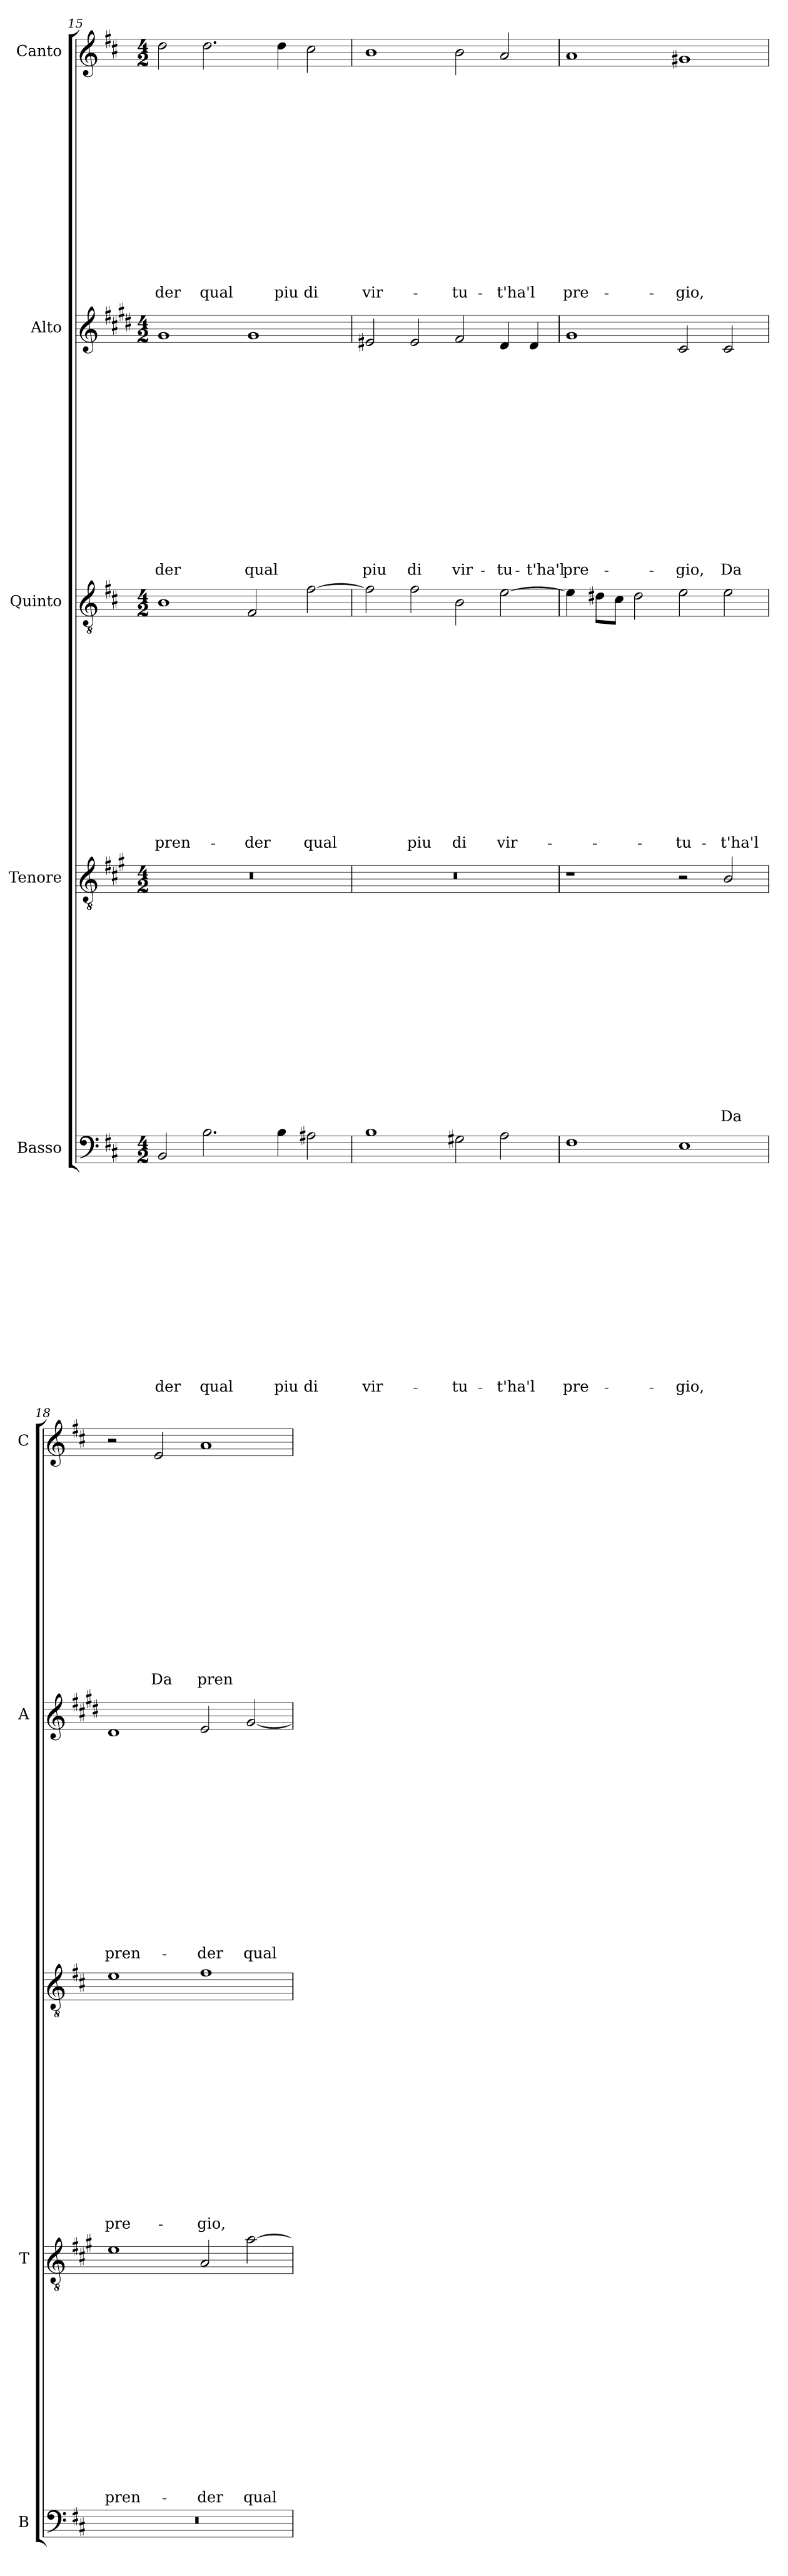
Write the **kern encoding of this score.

**kern	**text	**text	**text	**text	**text	**text	**text	**text	**text	**text	**text	**text	**text	**text	**text	**kern	**text	**text	**text	**text	**text	**text	**text	**text	**text	**text	**text	**text	**text	**text	**text	**kern	**text	**text	**text	**text	**text	**text	**text	**text	**text	**text	**text	**text	**text	**text	**text	**kern	**text	**text	**text	**text	**text	**text	**text	**text	**text	**text	**text	**text	**text	**text	**text	**kern	**text	**text	**text	**text	**text	**text	**text	**text	**text	**text	**text	**text	**text	**text	**text
*part5	*part5	*part5	*part5	*part5	*part5	*part5	*part5	*part5	*part5	*part5	*part5	*part5	*part5	*part5	*part5	*part4	*part4	*part4	*part4	*part4	*part4	*part4	*part4	*part4	*part4	*part4	*part4	*part4	*part4	*part4	*part4	*part3	*part3	*part3	*part3	*part3	*part3	*part3	*part3	*part3	*part3	*part3	*part3	*part3	*part3	*part3	*part3	*part2	*part2	*part2	*part2	*part2	*part2	*part2	*part2	*part2	*part2	*part2	*part2	*part2	*part2	*part2	*part2	*part1	*part1	*part1	*part1	*part1	*part1	*part1	*part1	*part1	*part1	*part1	*part1	*part1	*part1	*part1	*part1
*staff5	*staff5	*staff5	*staff5	*staff5	*staff5	*staff5	*staff5	*staff5	*staff5	*staff5	*staff5	*staff5	*staff5	*staff5	*staff5	*staff4	*staff4	*staff4	*staff4	*staff4	*staff4	*staff4	*staff4	*staff4	*staff4	*staff4	*staff4	*staff4	*staff4	*staff4	*staff4	*staff3	*staff3	*staff3	*staff3	*staff3	*staff3	*staff3	*staff3	*staff3	*staff3	*staff3	*staff3	*staff3	*staff3	*staff3	*staff3	*staff2	*staff2	*staff2	*staff2	*staff2	*staff2	*staff2	*staff2	*staff2	*staff2	*staff2	*staff2	*staff2	*staff2	*staff2	*staff2	*staff1	*staff1	*staff1	*staff1	*staff1	*staff1	*staff1	*staff1	*staff1	*staff1	*staff1	*staff1	*staff1	*staff1	*staff1	*staff1
*I"Basso	*	*	*	*	*	*	*	*	*	*	*	*	*	*	*	*I"Tenore	*	*	*	*	*	*	*	*	*	*	*	*	*	*	*	*I"Quinto	*	*	*	*	*	*	*	*	*	*	*	*	*	*	*	*I"Alto	*	*	*	*	*	*	*	*	*	*	*	*	*	*	*	*I"Canto	*	*	*	*	*	*	*	*	*	*	*	*	*	*	*
*I'B	*	*	*	*	*	*	*	*	*	*	*	*	*	*	*	*I'T	*	*	*	*	*	*	*	*	*	*	*	*	*	*	*	*	*	*	*	*	*	*	*	*	*	*	*	*	*	*	*	*I'A	*	*	*	*	*	*	*	*	*	*	*	*	*	*	*	*I'C	*	*	*	*	*	*	*	*	*	*	*	*	*	*	*
*clefF4	*	*	*	*	*	*	*	*	*	*	*	*	*	*	*	*clefGv2	*	*	*	*	*	*	*	*	*	*	*	*	*	*	*	*clefGv2	*	*	*	*	*	*	*	*	*	*	*	*	*	*	*	*clefG2	*	*	*	*	*	*	*	*	*	*	*	*	*	*	*	*clefG2	*	*	*	*	*	*	*	*	*	*	*	*	*	*	*
*	*	*	*	*	*	*	*	*	*	*	*	*	*	*	*	*ITrd4c7	*	*	*	*	*	*	*	*	*	*	*	*	*	*	*	*	*	*	*	*	*	*	*	*	*	*	*	*	*	*	*	*ITrd1c2	*	*	*	*	*	*	*	*	*	*	*	*	*	*	*	*	*	*	*	*	*	*	*	*	*	*	*	*	*	*	*
*k[f#c#]	*	*	*	*	*	*	*	*	*	*	*	*	*	*	*	*k[f#c#]	*	*	*	*	*	*	*	*	*	*	*	*	*	*	*	*k[f#c#]	*	*	*	*	*	*	*	*	*	*	*	*	*	*	*	*k[f#c#]	*	*	*	*	*	*	*	*	*	*	*	*	*	*	*	*k[f#c#]	*	*	*	*	*	*	*	*	*	*	*	*	*	*	*
*D:	*	*	*	*	*	*	*	*	*	*	*	*	*	*	*	*D:	*	*	*	*	*	*	*	*	*	*	*	*	*	*	*	*D:	*	*	*	*	*	*	*	*	*	*	*	*	*	*	*	*D:	*	*	*	*	*	*	*	*	*	*	*	*	*	*	*	*D:	*	*	*	*	*	*	*	*	*	*	*	*	*	*	*
*M4/2	*	*	*	*	*	*	*	*	*	*	*	*	*	*	*	*M4/2	*	*	*	*	*	*	*	*	*	*	*	*	*	*	*	*M4/2	*	*	*	*	*	*	*	*	*	*	*	*	*	*	*	*M4/2	*	*	*	*	*	*	*	*	*	*	*	*	*	*	*	*M4/2	*	*	*	*	*	*	*	*	*	*	*	*	*	*	*
=15	=15	=15	=15	=15	=15	=15	=15	=15	=15	=15	=15	=15	=15	=15	=15	=15	=15	=15	=15	=15	=15	=15	=15	=15	=15	=15	=15	=15	=15	=15	=15	=15	=15	=15	=15	=15	=15	=15	=15	=15	=15	=15	=15	=15	=15	=15	=15	=15	=15	=15	=15	=15	=15	=15	=15	=15	=15	=15	=15	=15	=15	=15	=15	=15	=15	=15	=15	=15	=15	=15	=15	=15	=15	=15	=15	=15	=15	=15	=15
!	!	!	!	!	!	!	!	!	!	!	!	!	!	!	!LO:LY:b	!	!	!	!	!	!	!	!	!	!	!	!	!	!	!	!	!	!	!	!	!	!	!	!	!	!	!	!	!	!	!	!LO:LY:b	!	!	!	!	!	!	!	!	!	!	!	!	!	!	!	!LO:LY:b	!	!	!	!	!	!	!	!	!	!	!	!	!	!	!	!LO:LY:b
2BB/	.	.	.	.	.	.	.	.	.	.	.	.	.	.	-der	0r	.	.	.	.	.	.	.	.	.	.	.	.	.	.	.	1B	.	.	.	.	.	.	.	.	.	.	.	.	.	.	pren-	1f#	.	.	.	.	.	.	.	.	.	.	.	.	.	.	-der	2dd\	.	.	.	.	.	.	.	.	.	.	.	.	.	.	-der
!	!	!	!	!	!	!	!	!	!	!	!	!	!	!	!LO:LY:b	!	!	!	!	!	!	!	!	!	!	!	!	!	!	!	!	!	!	!	!	!	!	!	!	!	!	!	!	!	!	!	!	!	!	!	!	!	!	!	!	!	!	!	!	!	!	!	!	!	!	!	!	!	!	!	!	!	!	!	!	!	!	!	!LO:LY:b
2.B\	.	.	.	.	.	.	.	.	.	.	.	.	.	.	qual	.	.	.	.	.	.	.	.	.	.	.	.	.	.	.	.	.	.	.	.	.	.	.	.	.	.	.	.	.	.	.	.	.	.	.	.	.	.	.	.	.	.	.	.	.	.	.	.	2.dd\	.	.	.	.	.	.	.	.	.	.	.	.	.	.	qual
!	!	!	!	!	!	!	!	!	!	!	!	!	!	!	!	!	!	!	!	!	!	!	!	!	!	!	!	!	!	!	!	!	!	!	!	!	!	!	!	!	!	!	!	!	!	!	!LO:LY:b	!	!	!	!	!	!	!	!	!	!	!	!	!	!	!	!LO:LY:b	!	!	!	!	!	!	!	!	!	!	!	!	!	!	!	!
.	.	.	.	.	.	.	.	.	.	.	.	.	.	.	.	.	.	.	.	.	.	.	.	.	.	.	.	.	.	.	.	2F#/	.	.	.	.	.	.	.	.	.	.	.	.	.	.	-der	1f#	.	.	.	.	.	.	.	.	.	.	.	.	.	.	qual	.	.	.	.	.	.	.	.	.	.	.	.	.	.	.	.
!	!	!	!	!	!	!	!	!	!	!	!	!	!	!	!LO:LY:b	!	!	!	!	!	!	!	!	!	!	!	!	!	!	!	!	!	!	!	!	!	!	!	!	!	!	!	!	!	!	!	!	!	!	!	!	!	!	!	!	!	!	!	!	!	!	!	!	!	!	!	!	!	!	!	!	!	!	!	!	!	!	!	!LO:LY:b
4B\	.	.	.	.	.	.	.	.	.	.	.	.	.	.	piu	.	.	.	.	.	.	.	.	.	.	.	.	.	.	.	.	.	.	.	.	.	.	.	.	.	.	.	.	.	.	.	.	.	.	.	.	.	.	.	.	.	.	.	.	.	.	.	.	4dd\	.	.	.	.	.	.	.	.	.	.	.	.	.	.	piu
!	!	!	!	!	!	!	!	!	!	!	!	!	!	!	!LO:LY:b	!	!	!	!	!	!	!	!	!	!	!	!	!	!	!	!	!	!	!	!	!	!	!	!	!	!	!	!	!	!	!	!LO:LY:b	!	!	!	!	!	!	!	!	!	!	!	!	!	!	!	!	!	!	!	!	!	!	!	!	!	!	!	!	!	!	!	!LO:LY:b
2A#X\	.	.	.	.	.	.	.	.	.	.	.	.	.	.	di	.	.	.	.	.	.	.	.	.	.	.	.	.	.	.	.	[2f#\	.	.	.	.	.	.	.	.	.	.	.	.	.	.	qual	.	.	.	.	.	.	.	.	.	.	.	.	.	.	.	.	2cc#\	.	.	.	.	.	.	.	.	.	.	.	.	.	.	di
!!LO:PB:g=z
=16	=16	=16	=16	=16	=16	=16	=16	=16	=16	=16	=16	=16	=16	=16	=16	=16	=16	=16	=16	=16	=16	=16	=16	=16	=16	=16	=16	=16	=16	=16	=16	=16	=16	=16	=16	=16	=16	=16	=16	=16	=16	=16	=16	=16	=16	=16	=16	=16	=16	=16	=16	=16	=16	=16	=16	=16	=16	=16	=16	=16	=16	=16	=16	=16	=16	=16	=16	=16	=16	=16	=16	=16	=16	=16	=16	=16	=16	=16	=16
!	!	!	!	!	!	!	!	!	!	!	!	!	!	!	!LO:LY:b	!	!	!	!	!	!	!	!	!	!	!	!	!	!	!	!	!	!	!	!	!	!	!	!	!	!	!	!	!	!	!	!	!	!	!	!	!	!	!	!	!	!	!	!	!	!	!	!LO:LY:b	!	!	!	!	!	!	!	!	!	!	!	!	!	!	!	!LO:LY:b
1B	.	.	.	.	.	.	.	.	.	.	.	.	.	.	vir-	0r	.	.	.	.	.	.	.	.	.	.	.	.	.	.	.	2f#\]	.	.	.	.	.	.	.	.	.	.	.	.	.	.	.	2d#X/	.	.	.	.	.	.	.	.	.	.	.	.	.	.	piu	1b	.	.	.	.	.	.	.	.	.	.	.	.	.	.	vir-
!	!	!	!	!	!	!	!	!	!	!	!	!	!	!	!	!	!	!	!	!	!	!	!	!	!	!	!	!	!	!	!	!	!	!	!	!	!	!	!	!	!	!	!	!	!	!	!LO:LY:b	!	!	!	!	!	!	!	!	!	!	!	!	!	!	!	!LO:LY:b	!	!	!	!	!	!	!	!	!	!	!	!	!	!	!	!
.	.	.	.	.	.	.	.	.	.	.	.	.	.	.	.	.	.	.	.	.	.	.	.	.	.	.	.	.	.	.	.	2f#\	.	.	.	.	.	.	.	.	.	.	.	.	.	.	piu	2d#/	.	.	.	.	.	.	.	.	.	.	.	.	.	.	di	.	.	.	.	.	.	.	.	.	.	.	.	.	.	.	.
!	!	!	!	!	!	!	!	!	!	!	!	!	!	!	!LO:LY:b	!	!	!	!	!	!	!	!	!	!	!	!	!	!	!	!	!	!	!	!	!	!	!	!	!	!	!	!	!	!	!	!LO:LY:b	!	!	!	!	!	!	!	!	!	!	!	!	!	!	!	!LO:LY:b	!	!	!	!	!	!	!	!	!	!	!	!	!	!	!	!LO:LY:b
2G#X\	.	.	.	.	.	.	.	.	.	.	.	.	.	.	-tu-	.	.	.	.	.	.	.	.	.	.	.	.	.	.	.	.	2B\	.	.	.	.	.	.	.	.	.	.	.	.	.	.	di	2e/	.	.	.	.	.	.	.	.	.	.	.	.	.	.	vir-	2b\	.	.	.	.	.	.	.	.	.	.	.	.	.	.	-tu-
!	!	!	!	!	!	!	!	!	!	!	!	!	!	!	!LO:LY:b	!	!	!	!	!	!	!	!	!	!	!	!	!	!	!	!	!	!	!	!	!	!	!	!	!	!	!	!	!	!	!	!LO:LY:b	!	!	!	!	!	!	!	!	!	!	!	!	!	!	!	!LO:LY:b	!	!	!	!	!	!	!	!	!	!	!	!	!	!	!	!LO:LY:b
2A\	.	.	.	.	.	.	.	.	.	.	.	.	.	.	-t'ha'l	.	.	.	.	.	.	.	.	.	.	.	.	.	.	.	.	[2e\	.	.	.	.	.	.	.	.	.	.	.	.	.	.	vir-	4c#/	.	.	.	.	.	.	.	.	.	.	.	.	.	.	-tu-	2a/	.	.	.	.	.	.	.	.	.	.	.	.	.	.	-t'ha'l
!	!	!	!	!	!	!	!	!	!	!	!	!	!	!	!	!	!	!	!	!	!	!	!	!	!	!	!	!	!	!	!	!	!	!	!	!	!	!	!	!	!	!	!	!	!	!	!	!	!	!	!	!	!	!	!	!	!	!	!	!	!	!	!LO:LY:b	!	!	!	!	!	!	!	!	!	!	!	!	!	!	!	!
.	.	.	.	.	.	.	.	.	.	.	.	.	.	.	.	.	.	.	.	.	.	.	.	.	.	.	.	.	.	.	.	.	.	.	.	.	.	.	.	.	.	.	.	.	.	.	.	4c#/	.	.	.	.	.	.	.	.	.	.	.	.	.	.	-t'ha'l	.	.	.	.	.	.	.	.	.	.	.	.	.	.	.	.
=17	=17	=17	=17	=17	=17	=17	=17	=17	=17	=17	=17	=17	=17	=17	=17	=17	=17	=17	=17	=17	=17	=17	=17	=17	=17	=17	=17	=17	=17	=17	=17	=17	=17	=17	=17	=17	=17	=17	=17	=17	=17	=17	=17	=17	=17	=17	=17	=17	=17	=17	=17	=17	=17	=17	=17	=17	=17	=17	=17	=17	=17	=17	=17	=17	=17	=17	=17	=17	=17	=17	=17	=17	=17	=17	=17	=17	=17	=17	=17
!	!	!	!	!	!	!	!	!	!	!	!	!	!	!	!LO:LY:b	!	!	!	!	!	!	!	!	!	!	!	!	!	!	!	!	!	!	!	!	!	!	!	!	!	!	!	!	!	!	!	!	!	!	!	!	!	!	!	!	!	!	!	!	!	!	!	!LO:LY:b	!	!	!	!	!	!	!	!	!	!	!	!	!	!	!	!LO:LY:b
1F#	.	.	.	.	.	.	.	.	.	.	.	.	.	.	pre-	1r	.	.	.	.	.	.	.	.	.	.	.	.	.	.	.	4e\]	.	.	.	.	.	.	.	.	.	.	.	.	.	.	.	1f#	.	.	.	.	.	.	.	.	.	.	.	.	.	.	pre-	1a	.	.	.	.	.	.	.	.	.	.	.	.	.	.	pre-
.	.	.	.	.	.	.	.	.	.	.	.	.	.	.	.	.	.	.	.	.	.	.	.	.	.	.	.	.	.	.	.	8d#X\L	.	.	.	.	.	.	.	.	.	.	.	.	.	.	.	.	.	.	.	.	.	.	.	.	.	.	.	.	.	.	.	.	.	.	.	.	.	.	.	.	.	.	.	.	.	.	.
.	.	.	.	.	.	.	.	.	.	.	.	.	.	.	.	.	.	.	.	.	.	.	.	.	.	.	.	.	.	.	.	8c#\J	.	.	.	.	.	.	.	.	.	.	.	.	.	.	.	.	.	.	.	.	.	.	.	.	.	.	.	.	.	.	.	.	.	.	.	.	.	.	.	.	.	.	.	.	.	.	.
.	.	.	.	.	.	.	.	.	.	.	.	.	.	.	.	.	.	.	.	.	.	.	.	.	.	.	.	.	.	.	.	2d#\	.	.	.	.	.	.	.	.	.	.	.	.	.	.	.	.	.	.	.	.	.	.	.	.	.	.	.	.	.	.	.	.	.	.	.	.	.	.	.	.	.	.	.	.	.	.	.
!	!	!	!	!	!	!	!	!	!	!	!	!	!	!	!LO:LY:b	!	!	!	!	!	!	!	!	!	!	!	!	!	!	!	!	!	!	!	!	!	!	!	!	!	!	!	!	!	!	!	!LO:LY:b	!	!	!	!	!	!	!	!	!	!	!	!	!	!	!	!LO:LY:b	!	!	!	!	!	!	!	!	!	!	!	!	!	!	!	!LO:LY:b
1E	.	.	.	.	.	.	.	.	.	.	.	.	.	.	-gio,	2r	.	.	.	.	.	.	.	.	.	.	.	.	.	.	.	2e\	.	.	.	.	.	.	.	.	.	.	.	.	.	.	-tu-	2B/	.	.	.	.	.	.	.	.	.	.	.	.	.	.	-gio,	1g#X	.	.	.	.	.	.	.	.	.	.	.	.	.	.	-gio,
!	!	!	!	!	!	!	!	!	!	!	!	!	!	!	!	!	!	!	!	!	!	!	!	!	!	!	!	!	!	!	!LO:LY:b	!	!	!	!	!	!	!	!	!	!	!	!	!	!	!	!LO:LY:b	!	!	!	!	!	!	!	!	!	!	!	!	!	!	!	!LO:LY:b	!	!	!	!	!	!	!	!	!	!	!	!	!	!	!	!
.	.	.	.	.	.	.	.	.	.	.	.	.	.	.	.	2E/	.	.	.	.	.	.	.	.	.	.	.	.	.	.	Da	2e\	.	.	.	.	.	.	.	.	.	.	.	.	.	.	-t'ha'l	2B/	.	.	.	.	.	.	.	.	.	.	.	.	.	.	Da	.	.	.	.	.	.	.	.	.	.	.	.	.	.	.	.
=18	=18	=18	=18	=18	=18	=18	=18	=18	=18	=18	=18	=18	=18	=18	=18	=18	=18	=18	=18	=18	=18	=18	=18	=18	=18	=18	=18	=18	=18	=18	=18	=18	=18	=18	=18	=18	=18	=18	=18	=18	=18	=18	=18	=18	=18	=18	=18	=18	=18	=18	=18	=18	=18	=18	=18	=18	=18	=18	=18	=18	=18	=18	=18	=18	=18	=18	=18	=18	=18	=18	=18	=18	=18	=18	=18	=18	=18	=18	=18
!	!	!	!	!	!	!	!	!	!	!	!	!	!	!	!	!	!	!	!	!	!	!	!	!	!	!	!	!	!	!	!LO:LY:b	!	!	!	!	!	!	!	!	!	!	!	!	!	!	!	!LO:LY:b	!	!	!	!	!	!	!	!	!	!	!	!	!	!	!	!LO:LY:b	!	!	!	!	!	!	!	!	!	!	!	!	!	!	!	!
0r	.	.	.	.	.	.	.	.	.	.	.	.	.	.	.	1A	.	.	.	.	.	.	.	.	.	.	.	.	.	.	pren-	1e	.	.	.	.	.	.	.	.	.	.	.	.	.	.	pre-	1c#	.	.	.	.	.	.	.	.	.	.	.	.	.	.	pren-	2r	.	.	.	.	.	.	.	.	.	.	.	.	.	.	.
!	!	!	!	!	!	!	!	!	!	!	!	!	!	!	!	!	!	!	!	!	!	!	!	!	!	!	!	!	!	!	!	!	!	!	!	!	!	!	!	!	!	!	!	!	!	!	!	!	!	!	!	!	!	!	!	!	!	!	!	!	!	!	!	!	!	!	!	!	!	!	!	!	!	!	!	!	!	!	!LO:LY:b
.	.	.	.	.	.	.	.	.	.	.	.	.	.	.	.	.	.	.	.	.	.	.	.	.	.	.	.	.	.	.	.	.	.	.	.	.	.	.	.	.	.	.	.	.	.	.	.	.	.	.	.	.	.	.	.	.	.	.	.	.	.	.	.	2e/	.	.	.	.	.	.	.	.	.	.	.	.	.	.	Da
!	!	!	!	!	!	!	!	!	!	!	!	!	!	!	!	!	!	!	!	!	!	!	!	!	!	!	!	!	!	!	!LO:LY:b	!	!	!	!	!	!	!	!	!	!	!	!	!	!	!	!LO:LY:b	!	!	!	!	!	!	!	!	!	!	!	!	!	!	!	!LO:LY:b	!	!	!	!	!	!	!	!	!	!	!	!	!	!	!	!LO:LY:b
.	.	.	.	.	.	.	.	.	.	.	.	.	.	.	.	2D/	.	.	.	.	.	.	.	.	.	.	.	.	.	.	-der	1f#	.	.	.	.	.	.	.	.	.	.	.	.	.	.	-gio,	2d/	.	.	.	.	.	.	.	.	.	.	.	.	.	.	-der	1a	.	.	.	.	.	.	.	.	.	.	.	.	.	.	pren-
!	!	!	!	!	!	!	!	!	!	!	!	!	!	!	!	!	!	!	!	!	!	!	!	!	!	!	!	!	!	!	!LO:LY:b	!	!	!	!	!	!	!	!	!	!	!	!	!	!	!	!	!	!	!	!	!	!	!	!	!	!	!	!	!	!	!	!LO:LY:b	!	!	!	!	!	!	!	!	!	!	!	!	!	!	!	!
.	.	.	.	.	.	.	.	.	.	.	.	.	.	.	.	[2d\	.	.	.	.	.	.	.	.	.	.	.	.	.	.	qual	.	.	.	.	.	.	.	.	.	.	.	.	.	.	.	.	[2f#/	.	.	.	.	.	.	.	.	.	.	.	.	.	.	qual	.	.	.	.	.	.	.	.	.	.	.	.	.	.	.	.
=	=	=	=	=	=	=	=	=	=	=	=	=	=	=	=	=	=	=	=	=	=	=	=	=	=	=	=	=	=	=	=	=	=	=	=	=	=	=	=	=	=	=	=	=	=	=	=	=	=	=	=	=	=	=	=	=	=	=	=	=	=	=	=	=	=	=	=	=	=	=	=	=	=	=	=	=	=	=	=
*-	*-	*-	*-	*-	*-	*-	*-	*-	*-	*-	*-	*-	*-	*-	*-	*-	*-	*-	*-	*-	*-	*-	*-	*-	*-	*-	*-	*-	*-	*-	*-	*-	*-	*-	*-	*-	*-	*-	*-	*-	*-	*-	*-	*-	*-	*-	*-	*-	*-	*-	*-	*-	*-	*-	*-	*-	*-	*-	*-	*-	*-	*-	*-	*-	*-	*-	*-	*-	*-	*-	*-	*-	*-	*-	*-	*-	*-	*-	*-
